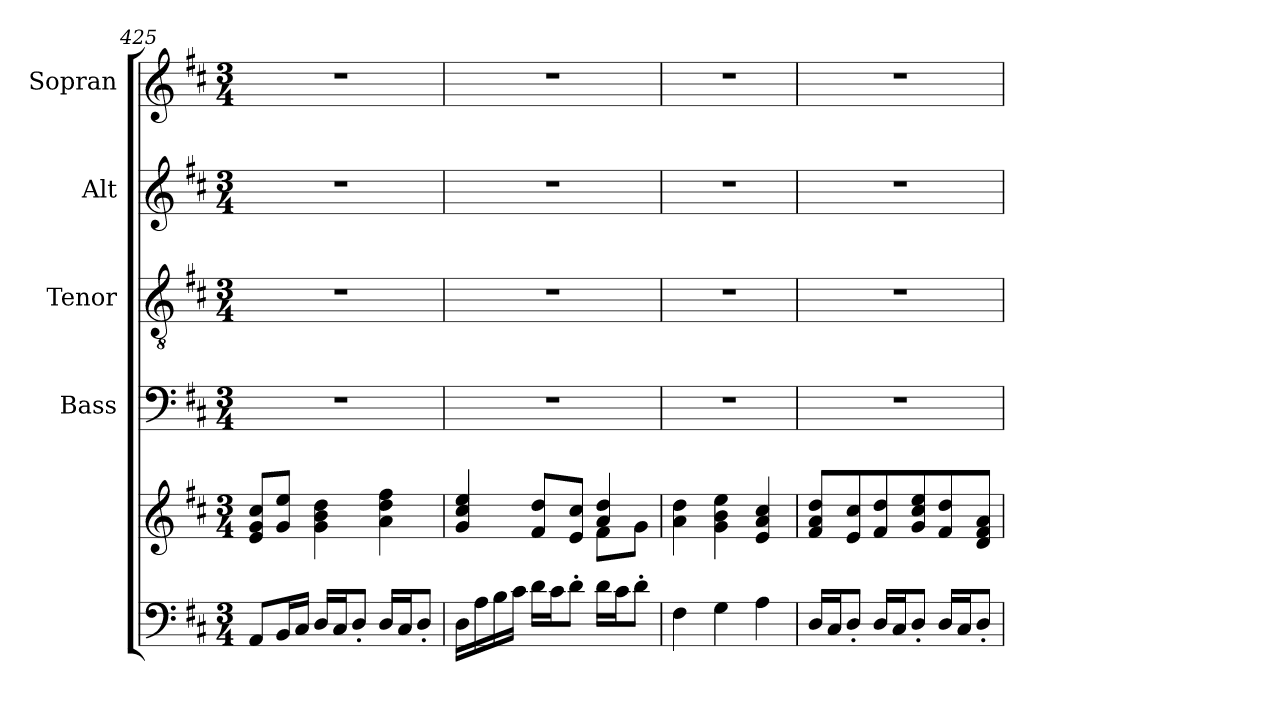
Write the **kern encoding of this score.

**kern	**kern	**kern	**kern	**kern	**kern
*part5	*part5	*part4	*part3	*part2	*part1
*staff6	*staff5	*staff4	*staff3	*staff2	*staff1
*	*	*I"Bass	*I"Tenor	*I"Alt	*I"Sopran
*	*	*I'B.	*I'T.	*I'A.	*I'S.
*clefF4	*clefG2	*clefF4	*clefGv2	*clefG2	*clefG2
*k[f#c#]	*k[f#c#]	*k[f#c#]	*k[f#c#]	*k[f#c#]	*k[f#c#]
*D:	*D:	*D:	*D:	*D:	*D:
*M3/4	*M3/4	*M3/4	*M3/4	*M3/4	*M3/4
=425	=425	=425	=425	=425	=425
8AA/L	8e/ 8g/ 8cc#/L	2.r	2.r	2.r	2.r
16BB/L	8g/ 8ee/J	.	.	.	.
16C#/JJ	.	.	.	.	.
16D/LL	4g\ 4b\ 4dd\	.	.	.	.
16C#/J	.	.	.	.	.
8D'</J	.	.	.	.	.
16D/LL	4a\ 4dd\ 4ff#\	.	.	.	.
16C#/J	.	.	.	.	.
8D'</J	.	.	.	.	.
=426	=426	=426	=426	=426	=426
*	*^	*	*	*	*
16D\LL	4g/ 4cc#/ 4ee/	2ryy	2.r	2.r	2.r	2.r
16A\	.	.	.	.	.	.
16B\	.	.	.	.	.	.
16c#\JJ	.	.	.	.	.	.
16d\LL	8f#/ 8dd/L	.	.	.	.	.
16c#\J	.	.	.	.	.	.
8d'>\J	8e/ 8cc#/J	.	.	.	.	.
16d\LL	4a/ 4dd/	8f#\L	.	.	.	.
16c#\J	.	.	.	.	.	.
8d'>\J	.	8g\J	.	.	.	.
*	*v	*v	*	*	*	*
=427	=427	=427	=427	=427	=427
4F#\	4a\ 4dd\	2.r	2.r	2.r	2.r
4G\	4g\ 4b\ 4ee\	.	.	.	.
4A\	4e/ 4a/ 4cc#/	.	.	.	.
=428	=428	=428	=428	=428	=428
16D/LL	8f#/ 8a/ 8dd/L	2.r	2.r	2.r	2.r
16C#/J	.	.	.	.	.
8D'</J	8e/ 8cc#/	.	.	.	.
16D/LL	8f#/ 8dd/	.	.	.	.
16C#/J	.	.	.	.	.
8D'</J	8g/ 8cc#/ 8ee/	.	.	.	.
16D/LL	8f#/ 8dd/	.	.	.	.
16C#/J	.	.	.	.	.
8D'</J	8d/ 8f#/ 8a/J	.	.	.	.
=	=	=	=	=	=
*-	*-	*-	*-	*-	*-
